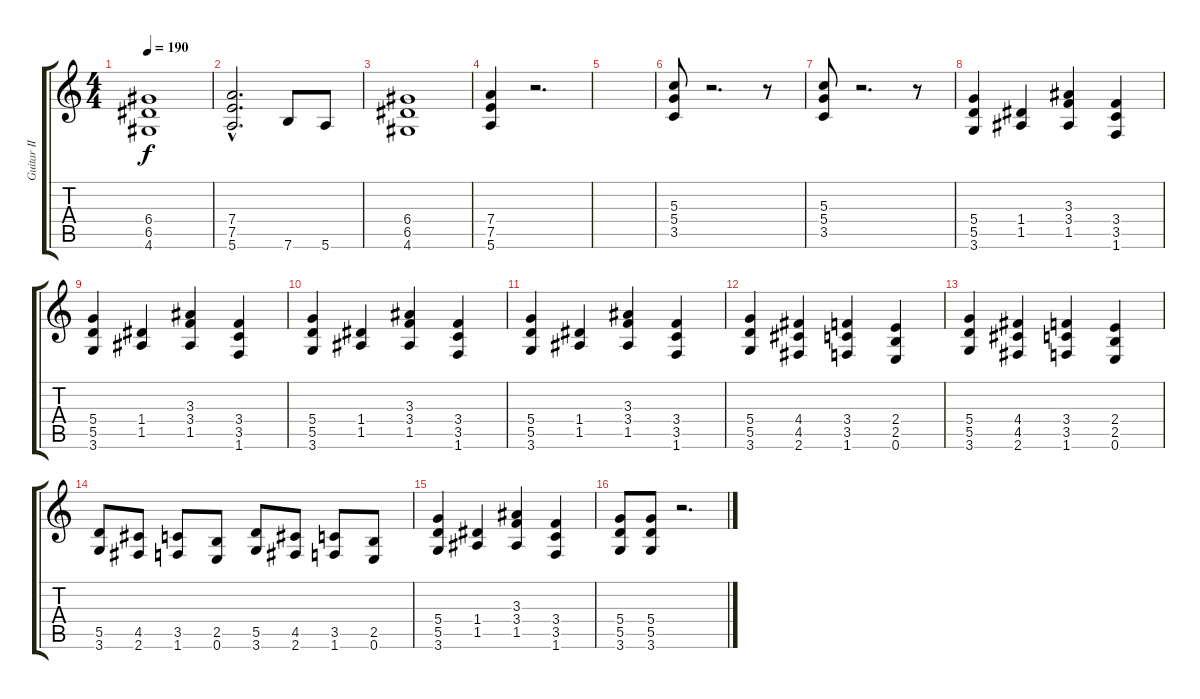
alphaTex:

\track ("Guitar II" "Guitar II") {instrument distortionguitar}
\staff {score tabs}
\tuning (E4 B3 G3 D3 A2 E2) {hide}
\ts (4 4)
\tempo 190
\clef g2
\ks c
(6.4 6.5 4.6).1{dy f} |
(7.4{hac} 7.5{hac} 5.6{hac}).2{d} 7.6.8 5.6.8 |
(6.4 6.5 4.6).1 |
(7.4 7.5 5.6).4 r.2{d} |
|
(5.3 5.4 3.5).8 r.2{d} r.8 |
(5.3 5.4 3.5).8 r.2{d} r.8 |
(5.4 5.5 3.6).4 (1.4 1.5).4 (3.3 3.4 1.5).4 (3.4 3.5 1.6).4 |
(5.4 5.5 3.6).4 (1.4 1.5).4 (3.3 3.4 1.5).4 (3.4 3.5 1.6).4 |
(5.4 5.5 3.6).4 (1.4 1.5).4 (3.3 3.4 1.5).4 (3.4 3.5 1.6).4 |
(5.4 5.5 3.6).4 (1.4 1.5).4 (3.3 3.4 1.5).4 (3.4 3.5 1.6).4 |
(5.4 5.5 3.6).4 (4.4 4.5 2.6).4 (3.4 3.5 1.6).4 (2.4 2.5 0.6).4 |
(5.4 5.5 3.6).4 (4.4 4.5 2.6).4 (3.4 3.5 1.6).4 (2.4 2.5 0.6).4 |
(5.5 3.6).8 (4.5 2.6).8 (3.5 1.6).8 (2.5 0.6).8 (5.5 3.6).8 (4.5 2.6).8 (3.5 1.6).8 (2.5 0.6).8 |
(5.4 5.5 3.6).4 (1.4 1.5).4 (3.3 3.4 1.5).4 (3.4 3.5 1.6).4 |
(5.4 5.5 3.6).8 (5.4 5.5 3.6).8 r.2{d}
